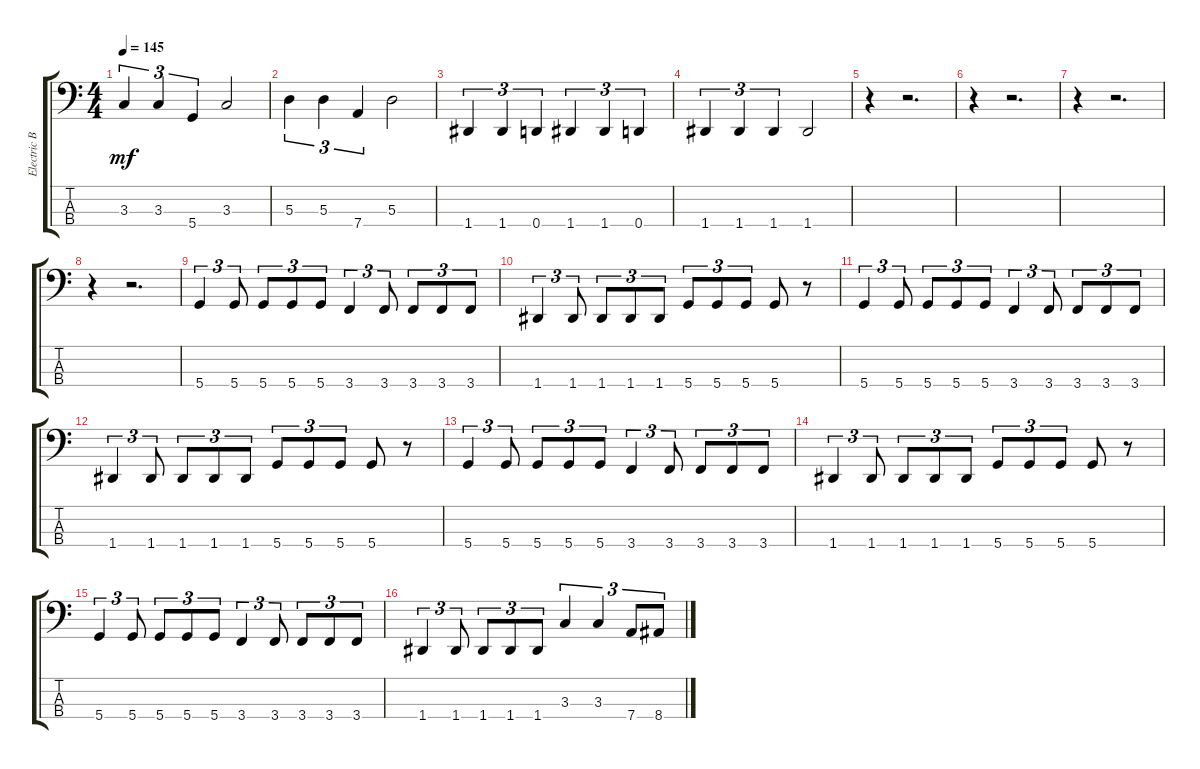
\track ("Electric Bass" "Electric B") {instrument electricbassfinger}
\staff {score tabs}
\tuning (G2 D2 A1 D1) {hide}
\ts (4 4)
\tempo 145
\clef f4
\ks c
3.3.4{tu (3 2) dy mf} 3.3.4{tu (3 2)} 5.4.4{tu (3 2)} 3.3.2 |
5.3.4{tu (3 2)} 5.3.4{tu (3 2)} 7.4.4{tu (3 2)} 5.3.2 |
1.4.4{tu (3 2)} 1.4.4{tu (3 2)} 0.4.4{tu (3 2)} 1.4.4{tu (3 2)} 1.4.4{tu (3 2)} 0.4.4{tu (3 2)} |
1.4.4{tu (3 2)} 1.4.4{tu (3 2)} 1.4.4{tu (3 2)} 1.4.2 |
r.4 r.2{d} |
r.4 r.2{d} |
r.4 r.2{d} |
r.4 r.2{d} |
5.4.4{tu (3 2)} 5.4.8{tu (3 2)} 5.4.8{tu (3 2)} 5.4.8{tu (3 2)} 5.4.8{tu (3 2)} 3.4.4{tu (3 2)} 3.4.8{tu (3 2)} 3.4.8{tu (3 2)} 3.4.8{tu (3 2)} 3.4.8{tu (3 2)} |
1.4.4{tu (3 2)} 1.4.8{tu (3 2)} 1.4.8{tu (3 2)} 1.4.8{tu (3 2)} 1.4.8{tu (3 2)} 5.4.8{tu (3 2)} 5.4.8{tu (3 2)} 5.4.8{tu (3 2)} 5.4.8 r.8 |
5.4.4{tu (3 2)} 5.4.8{tu (3 2)} 5.4.8{tu (3 2)} 5.4.8{tu (3 2)} 5.4.8{tu (3 2)} 3.4.4{tu (3 2)} 3.4.8{tu (3 2)} 3.4.8{tu (3 2)} 3.4.8{tu (3 2)} 3.4.8{tu (3 2)} |
1.4.4{tu (3 2)} 1.4.8{tu (3 2)} 1.4.8{tu (3 2)} 1.4.8{tu (3 2)} 1.4.8{tu (3 2)} 5.4.8{tu (3 2)} 5.4.8{tu (3 2)} 5.4.8{tu (3 2)} 5.4.8 r.8 |
5.4.4{tu (3 2)} 5.4.8{tu (3 2)} 5.4.8{tu (3 2)} 5.4.8{tu (3 2)} 5.4.8{tu (3 2)} 3.4.4{tu (3 2)} 3.4.8{tu (3 2)} 3.4.8{tu (3 2)} 3.4.8{tu (3 2)} 3.4.8{tu (3 2)} |
1.4.4{tu (3 2)} 1.4.8{tu (3 2)} 1.4.8{tu (3 2)} 1.4.8{tu (3 2)} 1.4.8{tu (3 2)} 5.4.8{tu (3 2)} 5.4.8{tu (3 2)} 5.4.8{tu (3 2)} 5.4.8 r.8 |
5.4.4{tu (3 2)} 5.4.8{tu (3 2)} 5.4.8{tu (3 2)} 5.4.8{tu (3 2)} 5.4.8{tu (3 2)} 3.4.4{tu (3 2)} 3.4.8{tu (3 2)} 3.4.8{tu (3 2)} 3.4.8{tu (3 2)} 3.4.8{tu (3 2)} |
1.4.4{tu (3 2)} 1.4.8{tu (3 2)} 1.4.8{tu (3 2)} 1.4.8{tu (3 2)} 1.4.8{tu (3 2)} 3.3.4{tu (3 2)} 3.3.4{tu (3 2)} 7.4.8{tu (3 2)} 8.4.8{tu (3 2)}
